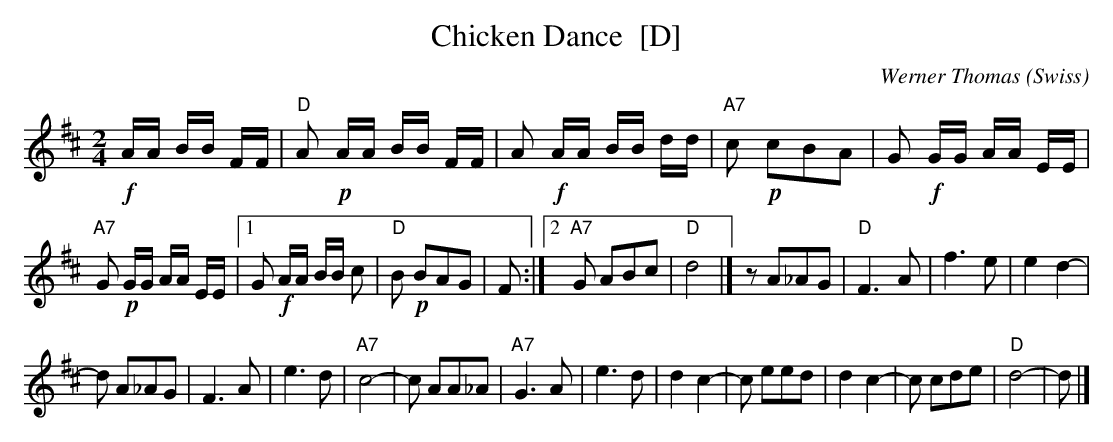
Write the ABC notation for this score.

X:1
T: Chicken Dance  [D]
C: Werner Thomas (Swiss)
M: 2/4
L: 1/8
K: D
!f!A/A/ B/B/ F/F/ | "D"A !p!A/A/ B/B/ F/F/ |\
A !f!A/A/ B/B/ d/d/ | "A7"c !p!cBA |\
G !f!G/G/ A/A/ E/E/ |
"A7"G !p!G/G/ A/A/ E/E/ |\
[1 G !f!A/A/ B/B/ c | "D"B !p!BAG | F :|\
[2 "A7"G ABc | "D"d4 |]\
z A_AG | "D"F3 A |\
f3 e | e2 d2- |
d A_AG | F3 A |\
e3 d | "A7"c4- |\
c AA_A | "A7"G3 A |\
e3 d | d2 c2- |\
c eed | d2 c2- |\
c cde | "D"d4- | d |]
